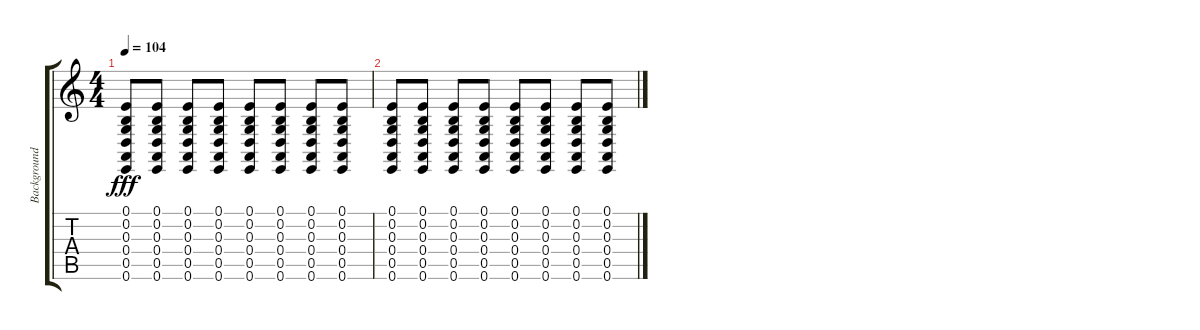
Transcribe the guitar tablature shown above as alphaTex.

\track ("Background" "Background") {instrument seashore}
\staff {score tabs}
\tuning (E4 B3 G3 D3 A2 E2) {hide}
\ts (4 4)
\tempo 104
\clef g2
\ks c
(0.1 0.2 0.3 0.4 0.5 0.6).8{dy fff} (0.1 0.2 0.3 0.4 0.5 0.6).8 (0.1 0.2 0.3 0.4 0.5 0.6).8 (0.1 0.2 0.3 0.4 0.5 0.6).8 (0.1 0.2 0.3 0.4 0.5 0.6).8 (0.1 0.2 0.3 0.4 0.5 0.6).8 (0.1 0.2 0.3 0.4 0.5 0.6).8 (0.1 0.2 0.3 0.4 0.5 0.6).8 |
(0.1 0.2 0.3 0.4 0.5 0.6).8 (0.1 0.2 0.3 0.4 0.5 0.6).8 (0.1 0.2 0.3 0.4 0.5 0.6).8 (0.1 0.2 0.3 0.4 0.5 0.6).8 (0.1 0.2 0.3 0.4 0.5 0.6).8 (0.1 0.2 0.3 0.4 0.5 0.6).8 (0.1 0.2 0.3 0.4 0.5 0.6).8 (0.1 0.2 0.3 0.4 0.5 0.6).8
